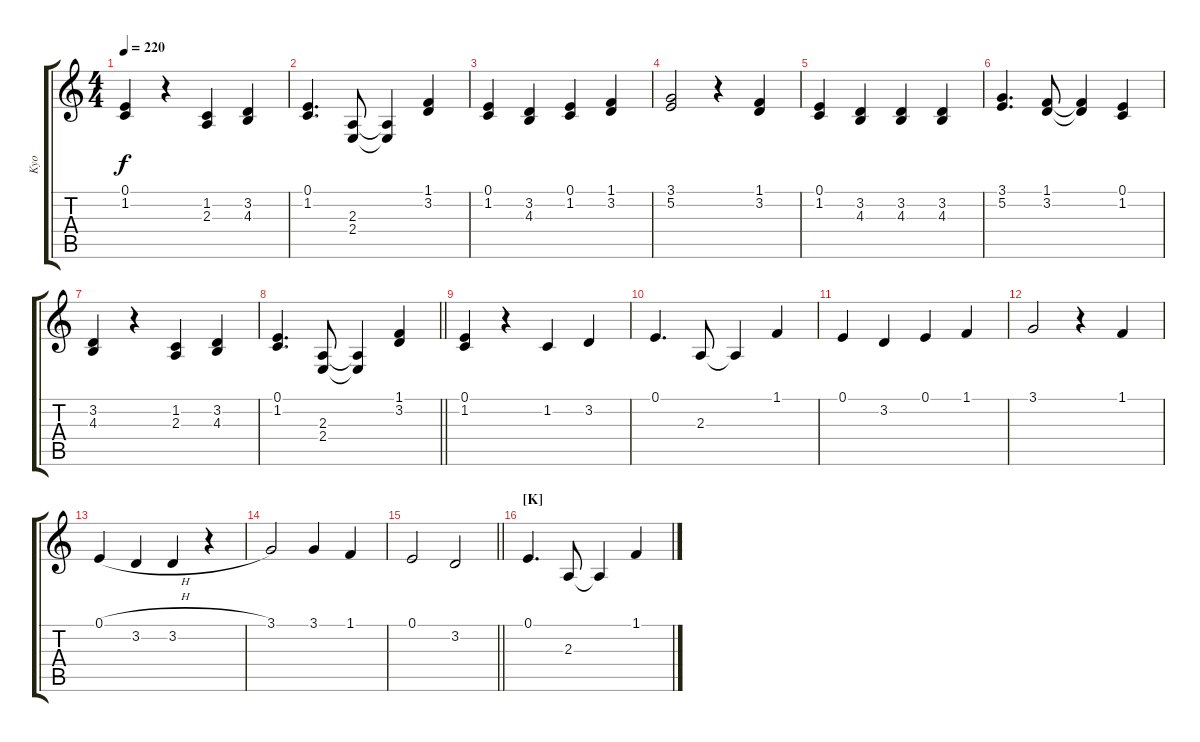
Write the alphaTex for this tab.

\track ("Kyo" "Kyo") {instrument fx5brightness}
\staff {score tabs}
\tuning (E4 B3 G3 D3 A2 E2) {hide}
\ts (4 4)
\tempo 220
\clef g2
\ks c
(0.1 1.2).4{dy f} r.4 (1.2 2.3).4 (3.2 4.3).4 |
(0.1 1.2).4{d} (2.3 2.4).8 (2.3{t} 2.4{t}).4 (1.1 3.2).4 |
(0.1 1.2).4 (3.2 4.3).4 (0.1 1.2).4 (1.1 3.2).4 |
(3.1 5.2).2 r.4 (1.1 3.2).4 |
(0.1 1.2).4 (3.2 4.3).4 (3.2 4.3).4 (3.2 4.3).4 |
(3.1 5.2).4{d} (1.1 3.2).8 (1.1{t} 3.2{t}).4 (0.1 1.2).4 |
(3.2 4.3).4 r.4 (1.2 2.3).4 (3.2 4.3).4 |
\barLineRight lightlight
(0.1 1.2).4{d} (2.3 2.4).8 (2.3{t} 2.4{t}).4 (1.1 3.2).4 |
(0.1 1.2).4 r.4 1.2.4 3.2.4 |
0.1.4{d} 2.3.8 2.3{t}.4 1.1.4 |
0.1.4 3.2.4 0.1.4 1.1.4 |
3.1.2 r.4 1.1.4 |
0.1{h}.4 3.2.4 3.2.4 r.4 |
3.1.2 3.1.4 1.1.4 |
\barLineRight lightlight
0.1.2 3.2.2 |
\section ("" "[K]")
0.1.4{d} 2.3.8 2.3{t}.4 1.1.4
